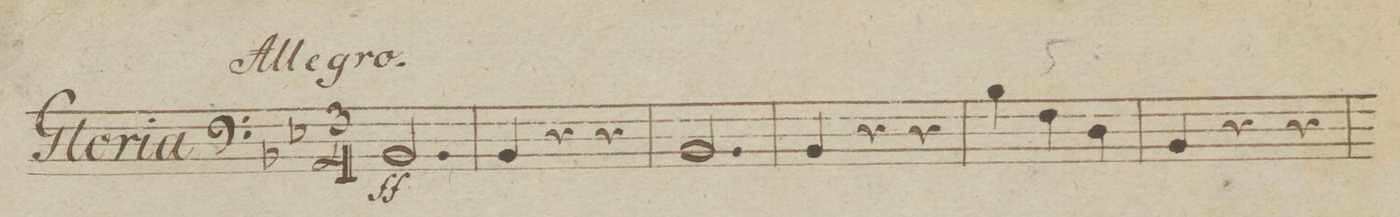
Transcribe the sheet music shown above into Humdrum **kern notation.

**kern	**dynam
*I"Fagotto Primo.	*
*clefF4	*
*k[b-e-]	*
*M3/4	*
2.BB-/	ff
=2	=2
4BB-/	.
4r	.
4r	.
=3	=3
2.BB-/	.
=4	=4
4BB-/	.
4r	.
4r	.
=5	=5
4B-\	.
4F\	.
4D\	.
=6	=6
4BB-/	.
4r	.
4r	.
=7	=7
*-	*-
